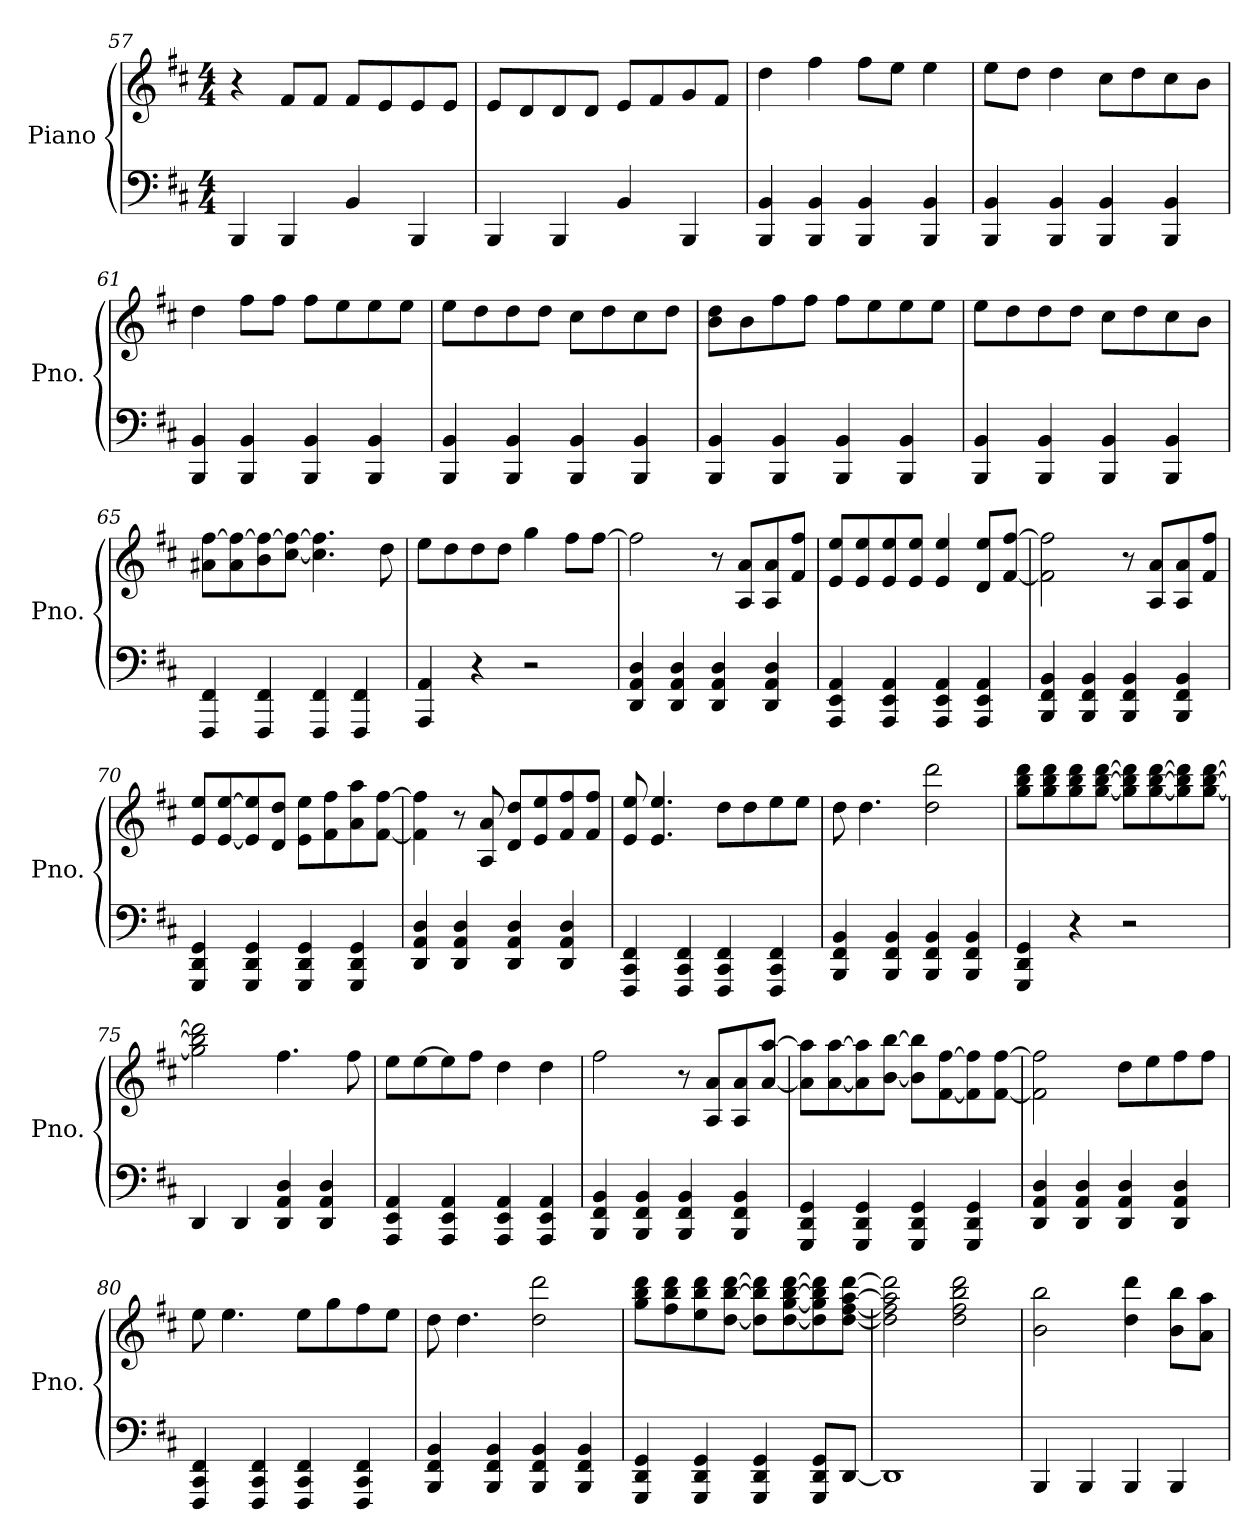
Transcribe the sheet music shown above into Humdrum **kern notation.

**kern	**kern
*part1	*part1
*staff2	*staff1
*I"Piano	*
*I'Pno.	*
*clefF4	*clefG2
*k[f#c#]	*k[f#c#]
*M4/4	*M4/4
=57	=57
4BBB/	4r
4BBB/	8f#/L
.	8f#/J
4BB/	8f#/L
.	8e/
4BBB/	8e/
.	8e/J
=58	=58
4BBB/	8e/L
.	8d/
4BBB/	8d/
.	8d/J
4BB/	8e/L
.	8f#/
4BBB/	8g/
.	8f#/J
=59	=59
4BBB/ 4BB/	4dd\
4BBB/ 4BB/	4ff#\
4BBB/ 4BB/	8ff#\L
.	8ee\J
4BBB/ 4BB/	4ee\
!!LO:PB:g=z
=60	=60
4BBB/ 4BB/	8ee\L
.	8dd\J
4BBB/ 4BB/	4dd\
4BBB/ 4BB/	8cc#\L
.	8dd\
4BBB/ 4BB/	8cc#\
.	8b\J
=61	=61
4BBB/ 4BB/	4dd\
4BBB/ 4BB/	8ff#\L
.	8ff#\J
4BBB/ 4BB/	8ff#\L
.	8ee\
4BBB/ 4BB/	8ee\
.	8ee\J
=62	=62
4BBB/ 4BB/	8ee\L
.	8dd\
4BBB/ 4BB/	8dd\
.	8dd\J
4BBB/ 4BB/	8cc#\L
.	8dd\
4BBB/ 4BB/	8cc#\
.	8dd\J
=63	=63
4BBB/ 4BB/	8b\ 8dd\L
.	8b\
4BBB/ 4BB/	8ff#\
.	8ff#\J
4BBB/ 4BB/	8ff#\L
.	8ee\
4BBB/ 4BB/	8ee\
.	8ee\J
=64	=64
4BBB/ 4BB/	8ee\L
.	8dd\
4BBB/ 4BB/	8dd\
.	8dd\J
4BBB/ 4BB/	8cc#\L
.	8dd\
4BBB/ 4BB/	8cc#\
.	8b\J
!!LO:LB:g=z
=65	=65
4FFF#/ 4FF#/	8a#X\ [8ff#\L
.	8a#\ 8ff#\_
4FFF#/ 4FF#/	8b\ 8ff#\_
.	[8cc#\ 8ff#\_J
4FFF#/ 4FF#/	4.cc#\] 4.ff#\]
4FFF#/ 4FF#/	.
.	8dd\
=66	=66
4AAA/ 4AA/	8ee\L
.	8dd\
4r	8dd\
.	8dd\J
2r	4gg\
.	8ff#\L
.	[8ff#\J
=67	=67
4DD/ 4AA/ 4D/	2ff#\]
4DD/ 4AA/ 4D/	.
4DD/ 4AA/ 4D/	8r
.	8A/ 8a/L
4DD/ 4AA/ 4D/	8A/ 8a/
.	8f#/ 8ff#/J
=68	=68
4AAA/ 4EE/ 4AA/	8e/ 8ee/L
.	8e/ 8ee/
4AAA/ 4EE/ 4AA/	8e/ 8ee/
.	8e/ 8ee/J
4AAA/ 4EE/ 4AA/	4e/ 4ee/
4AAA/ 4EE/ 4AA/	8d/ 8ee/L
.	[8f#/ [8ff#/J
=69	=69
4BBB/ 4FF#/ 4BB/	2f#\] 2ff#\]
4BBB/ 4FF#/ 4BB/	.
4BBB/ 4FF#/ 4BB/	8r
.	8A/ 8a/L
4BBB/ 4FF#/ 4BB/	8A/ 8a/
.	8f#/ 8ff#/J
!!LO:LB:g=z
=70	=70
4GGG/ 4DD/ 4GG/	8e/ 8ee/L
.	[8e/ [8ee/
4GGG/ 4DD/ 4GG/	8e/] 8ee/]
.	8d/ 8dd/J
4GGG/ 4DD/ 4GG/	8e\ 8ee\L
.	8f#\ 8ff#\
4GGG/ 4DD/ 4GG/	8a\ 8aa\
.	[8f#\ [8ff#\J
=71	=71
4DD/ 4AA/ 4D/	4f#\] 4ff#\]
4DD/ 4AA/ 4D/	8r
.	8A/ 8a/
4DD/ 4AA/ 4D/	8d/ 8dd/L
.	8e/ 8ee/
4DD/ 4AA/ 4D/	8f#/ 8ff#/
.	8f#/ 8ff#/J
=72	=72
4FFF#/ 4CC#/ 4FF#/	8e/ 8ee/
.	4.e/ 4.ee/
4FFF#/ 4CC#/ 4FF#/	.
4FFF#/ 4CC#/ 4FF#/	8dd\L
.	8dd\
4FFF#/ 4CC#/ 4FF#/	8ee\
.	8ee\J
=73	=73
4BBB/ 4FF#/ 4BB/	8dd\
.	4.dd\
4BBB/ 4FF#/ 4BB/	.
4BBB/ 4FF#/ 4BB/	2dd\ 2ddd\
4BBB/ 4FF#/ 4BB/	.
=74	=74
4GGG/ 4DD/ 4GG/	8gg\ 8bb\ 8ddd\L
.	8gg\ 8bb\ 8ddd\
4r	8gg\ 8bb\ 8ddd\
.	[8gg\ [8bb\ [8ddd\J
2r	8gg\] 8bb\] 8ddd\]L
.	[8gg\ [8bb\ [8ddd\
.	8gg\] 8bb\] 8ddd\]
.	[8gg\ [8bb\ [8ddd\J
!!LO:LB:g=z
=75	=75
4DD/	2gg\] 2bb\] 2ddd\]
4DD/	.
4DD/ 4AA/ 4D/	4.ff#\
4DD/ 4AA/ 4D/	.
.	8ff#\
=76	=76
4AAA/ 4EE/ 4AA/	8ee\L
.	[8ee\
4AAA/ 4EE/ 4AA/	8ee\]
.	8ff#\J
4AAA/ 4EE/ 4AA/	4dd\
4AAA/ 4EE/ 4AA/	4dd\
=77	=77
4BBB/ 4FF#/ 4BB/	2ff#\
4BBB/ 4FF#/ 4BB/	.
4BBB/ 4FF#/ 4BB/	8r
.	8A/ 8a/L
4BBB/ 4FF#/ 4BB/	8A/ 8a/
.	[8a/ [8aa/J
=78	=78
4GGG/ 4DD/ 4GG/	8a\] 8aa\]L
.	[8a\ [8aa\
4GGG/ 4DD/ 4GG/	8a\] 8aa\]
.	[8b\ [8bb\J
4GGG/ 4DD/ 4GG/	8b\] 8bb\]L
.	[8f#\ [8ff#\
4GGG/ 4DD/ 4GG/	8f#\] 8ff#\]
.	[8f#\ [8ff#\J
=79	=79
4DD/ 4AA/ 4D/	2f#\] 2ff#\]
4DD/ 4AA/ 4D/	.
4DD/ 4AA/ 4D/	8dd\L
.	8ee\
4DD/ 4AA/ 4D/	8ff#\
.	8ff#\J
!!LO:LB:g=z
=80	=80
4FFF#/ 4CC#/ 4FF#/	8ee\
.	4.ee\
4FFF#/ 4CC#/ 4FF#/	.
4FFF#/ 4CC#/ 4FF#/	8ee\L
.	8gg\
4FFF#/ 4CC#/ 4FF#/	8ff#\
.	8ee\J
=81	=81
4BBB/ 4FF#/ 4BB/	8dd\
.	4.dd\
4BBB/ 4FF#/ 4BB/	.
4BBB/ 4FF#/ 4BB/	2dd\ 2ddd\
4BBB/ 4FF#/ 4BB/	.
=82	=82
4GGG/ 4DD/ 4GG/	8gg\ 8bb\ 8ddd\L
.	8ff#\ 8bb\ 8ddd\
4GGG/ 4DD/ 4GG/	8ee\ 8bb\ 8ddd\
.	[8dd\ [8bb\ [8ddd\J
4GGG/ 4DD/ 4GG/	8dd\] 8bb\] 8ddd\]L
.	[8dd\ [8gg\ [8bb\ [8ddd\
8GGG/ 8DD/ 8GG/L	8dd\] 8gg\] 8bb\] 8ddd\]
[8DD/J	[8dd\ [8ff#\ [8aa\ [8ddd\J
=83	=83
1DD]	2dd\] 2ff#\] 2aa\] 2ddd\]
.	2dd\ 2ff#\ 2bb\ 2ddd\
=84	=84
4BBB/	2b\ 2bb\
4BBB/	.
4BBB/	4dd\ 4ddd\
4BBB/	8b\ 8bb\L
.	8a\ 8aa\J
=	=
*-	*-
